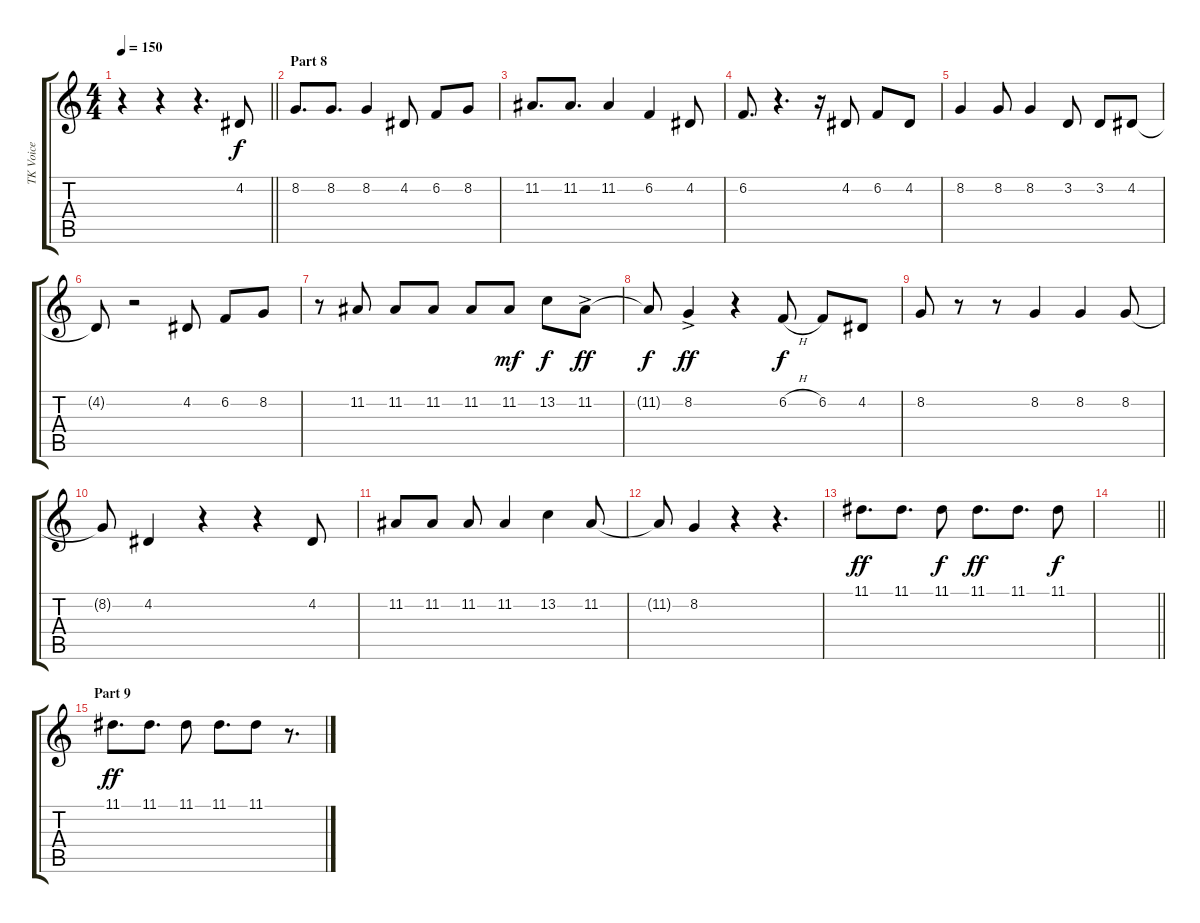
\track ("TK Voice" "TK Voice") {instrument synthvoice}
\staff {score tabs}
\tuning (E4 B3 G3 D3 A2 E2) {hide}
\ts (4 4)
\tempo 150
\clef g2
\barLineRight lightlight
\ks c
r.4{dy ff} r.4 r.4{d} 4.2.8{dy f} |
\section ("" "Part 8")
8.2.8{d} 8.2.8{d} 8.2.4 4.2.8 6.2.8 8.2.8 |
11.2.8{d} 11.2.8{d} 11.2.4 6.2.4 4.2.8 |
6.2.8{d} r.4{d} r.16 4.2.8 6.2.8 4.2.8 |
8.2.4 8.2.8 8.2.4 3.2.8 3.2.8 4.2.8 |
4.2{t}.8 r.2 4.2.8 6.2.8 8.2.8 |
r.8 11.2.8 11.2.8 11.2.8 11.2.8 11.2.8{dy mf} 13.2.8{dy f} 11.2{ac}.8{dy ff} |
11.2{t}.8{dy f} 8.2{ac}.4{dy ff} r.4 6.2{h}.8{dy f} 6.2.8 4.2.8 |
8.2.8 r.8 r.8 8.2.4 8.2.4 8.2.8 |
8.2{t}.8 4.2.4 r.4 r.4 4.2.8 |
11.2.8 11.2.8 11.2.8 11.2.4 13.2.4 11.2.8 |
11.2{t}.8 8.2.4 r.4 r.4{d} |
11.1.8{d dy ff} 11.1.8{d} 11.1.8{dy f} 11.1.8{d dy ff} 11.1.8{d} 11.1.8{dy f} |
\barLineRight lightlight
|
\section ("" "Part 9")
11.1.8{d dy ff} 11.1.8{d} 11.1.8 11.1.8{d} 11.1.8 r.8{d}
